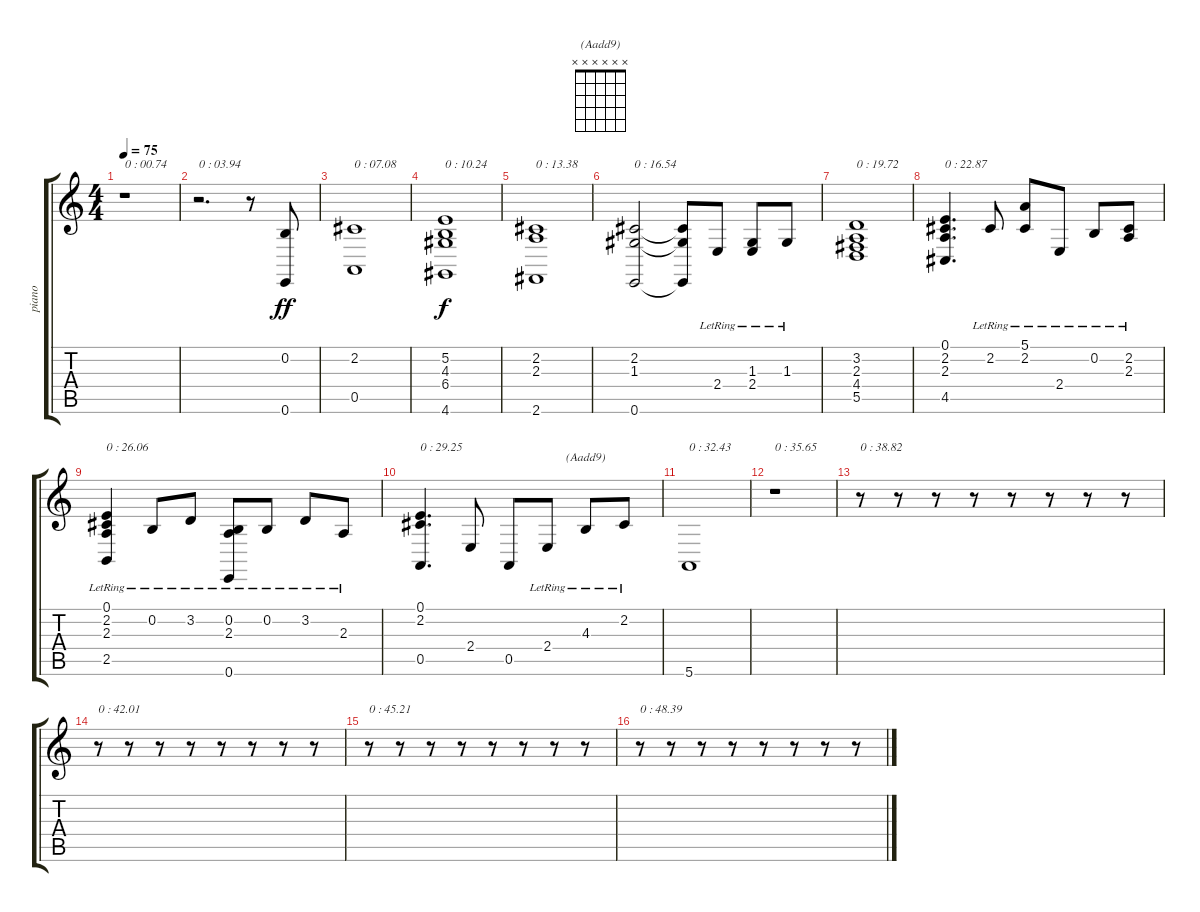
\track ("piano" "piano") {instrument brightacousticpiano}
\staff {score tabs}
\tuning (E4 B3 G3 D3 A2 E2) {hide}
\chord ("(Aadd9)" x x x x x x)
\ts (4 4)
\tempo 75
\clef g2
\ks c
r.1{txt "0 : 00.74" dy ff instrument brightacousticpiano} |
r.2{d txt "0 : 03.94"} r.8 (0.2 0.6).8 |
(2.2 0.5).1{txt "0 : 07.08"} |
(5.2 4.3 6.4 4.6).1{txt "0 : 10.24" dy f} |
(2.2 2.3 2.6).1{txt "0 : 13.38"} |
(2.2 1.3 0.6).2{txt "0 : 16.54"} (2.2{t} 1.3{t} 0.6{t}).8 2.4{lr}.8 (1.3{lr} 2.4{lr}).8 1.3{lr}.8 |
(3.2 2.3 4.4 5.5).1{txt "0 : 19.72"} |
(0.1 2.2 2.3 4.5).4{d txt "0 : 22.87"} 2.2{lr}.8 (5.1{lr} 2.2{lr}).8 2.4{lr}.8 0.2{lr}.8 (2.2 2.3{lr}).8 |
(0.1{lr} 2.2{lr} 2.3{lr} 2.5{lr}).4{txt "0 : 26.06"} 0.2{lr}.8 3.2{lr}.8 (0.2{lr} 2.3{lr} 0.6{lr}).8 0.2{lr}.8 3.2{lr}.8 2.3{lr}.8 |
(0.1 2.2 0.5).4{d txt "0 : 29.25"} 2.4.8 0.5.8 2.4{lr}.8 4.3{lr}.8{ch "(Aadd9)"} 2.2{lr}.8 |
5.6.1{txt "0 : 32.43"} |
r.1{txt "0 : 35.65"} |
r.8{txt "0 : 38.82"} r.8 r.8 r.8 r.8 r.8 r.8 r.8 |
r.8{txt "0 : 42.01"} r.8 r.8 r.8 r.8 r.8 r.8 r.8 |
r.8{txt "0 : 45.21"} r.8 r.8 r.8 r.8 r.8 r.8 r.8 |
r.8{txt "0 : 48.39"} r.8 r.8 r.8 r.8 r.8 r.8 r.8
